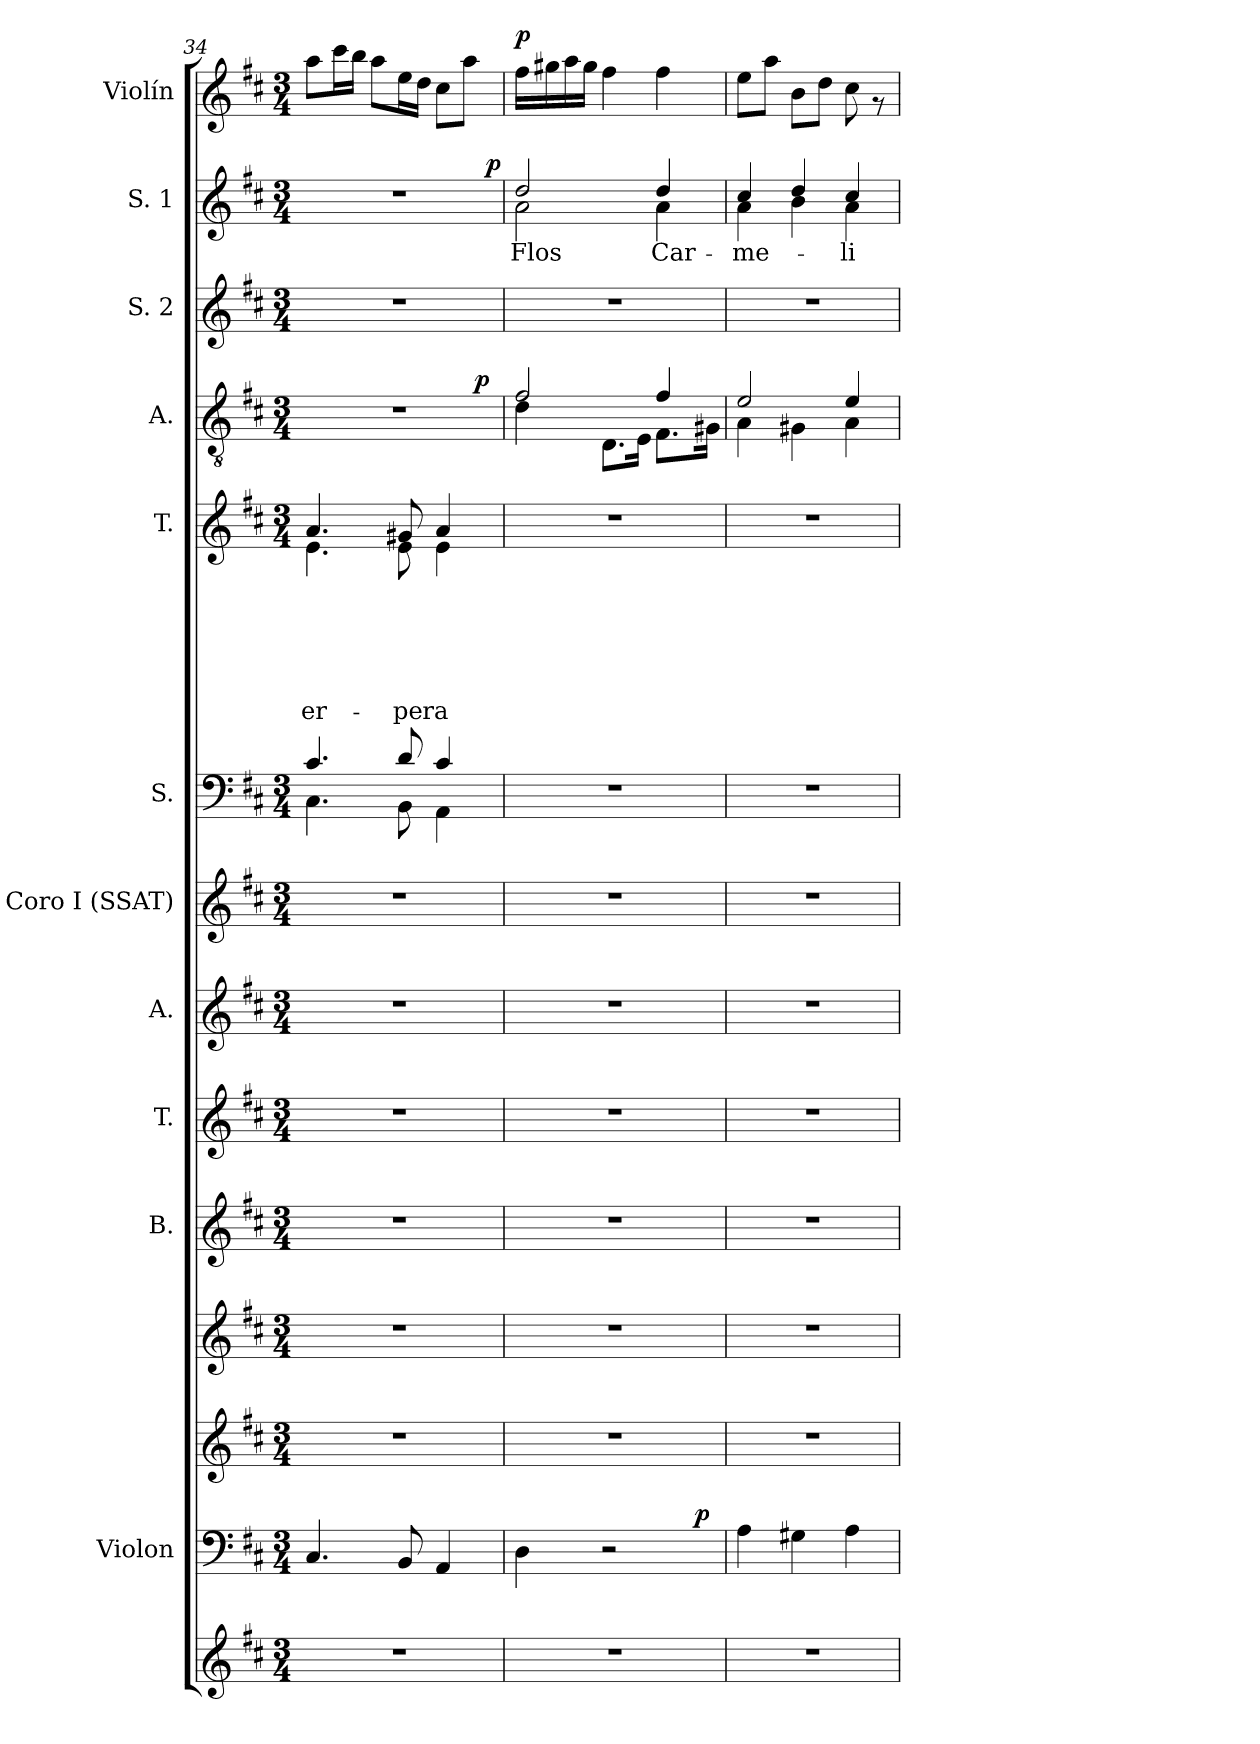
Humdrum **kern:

**kern	**kern	**dynam	**kern	**kern	**kern	**kern	**kern	**kern	**kern	**kern	**text	**text	**text	**text	**text	**text	**kern	**dynam	**kern	**kern	**text	**dynam	**kern	**dynam
*part14	*part13	*part13	*part12	*part11	*part10	*part9	*part8	*part7	*part6	*part5	*part5	*part5	*part5	*part5	*part5	*part5	*part4	*part4	*part3	*part2	*part2	*part2	*part1	*part1
*staff14	*staff13	*staff13	*staff12	*staff11	*staff10	*staff9	*staff8	*staff7	*staff6	*staff5	*staff5	*staff5	*staff5	*staff5	*staff5	*staff5	*staff4	*staff4	*staff3	*staff2	*staff2	*staff2	*staff1	*staff1
*	*I"Violon	*	*	*	*I"B.	*I"T.	*I"A.	*I"Coro I (SSAT)	*I"S.	*I"T.	*	*	*	*	*	*	*I"A.	*	*I"S. 2	*I"S. 1	*	*	*I"Violín	*
*	*I'Violon	*	*	*	*	*	*	*	*	*	*	*	*	*	*	*	*	*	*I'S. 2	*I'S. 1	*	*	*I'Violín	*
*clefG2	*clefF4	*	*clefG2	*clefG2	*clefG2	*clefG2	*clefG2	*clefG2	*clefF4	*clefG2	*	*	*	*	*	*	*clefGv2	*	*clefG2	*clefG2	*	*	*clefG2	*
*k[f#c#]	*k[f#c#]	*	*k[f#c#]	*k[f#c#]	*k[f#c#]	*k[f#c#]	*k[f#c#]	*k[f#c#]	*k[f#c#]	*k[f#c#]	*	*	*	*	*	*	*k[f#c#]	*	*k[f#c#]	*k[f#c#]	*	*	*k[f#c#]	*
*D:	*D:	*	*D:	*D:	*D:	*D:	*D:	*D:	*D:	*D:	*	*	*	*	*	*	*D:	*	*D:	*D:	*	*	*D:	*
*M3/4	*M3/4	*	*M3/4	*M3/4	*M3/4	*M3/4	*M3/4	*M3/4	*M3/4	*M3/4	*	*	*	*	*	*	*M3/4	*	*M3/4	*M3/4	*	*	*M3/4	*
=34	=34	=34	=34	=34	=34	=34	=34	=34	=34	=34	=34	=34	=34	=34	=34	=34	=34	=34	=34	=34	=34	=34	=34	=34
*	*	*	*	*	*	*	*	*	*^	*^	*	*	*	*	*	*	*	*	*	*	*	*	*	*
!	!	!	!	!	!	!	!	!	!	!	!	!	!	!	!	!	!	!LO:LY:b:rj	!	!	!	!	!	!	!	!
*	*	*	*	*	*	*	*	*	*	*	*	*	*	*	*	*	*	*	*^	*	*	*^	*	*	*	*
2.r	4.C#/	.	2.r	2.r	2.r	2.r	2.r	2.r	4.c#/	4.C#\	4.a/	4.e\	.	.	.	.	.	-er-	2.r	2ryy	.	2.r	2.r	2ryy	.	.	8aa\L	.
.	.	.	.	.	.	.	.	.	.	.	.	.	.	.	.	.	.	.	.	.	.	.	.	.	.	.	16ccc#\L	.
.	.	.	.	.	.	.	.	.	.	.	.	.	.	.	.	.	.	.	.	.	.	.	.	.	.	.	16bb\JJ	.
.	.	.	.	.	.	.	.	.	.	.	.	.	.	.	.	.	.	.	.	.	.	.	.	.	.	.	8aa\L	.
!	!	!	!	!	!	!	!	!	!	!	!	!	!	!	!	!	!	!LO:LY:b:rj	!	!	!	!	!	!	!	!	!	!
.	8BB/	.	.	.	.	.	.	.	8d/	8BB\	8e\	8g#X/	.	.	.	.	.	-pe	.	.	.	.	.	.	.	.	16ee\L	.
.	.	.	.	.	.	.	.	.	.	.	.	.	.	.	.	.	.	.	.	.	.	.	.	.	.	.	16dd\JJ	.
!	!	!	!	!	!	!	!	!	!	!	!	!	!	!	!	!	!	!LO:LY:b:rj	!	!	!	!	!	!	!	!	!	!
.	4AA/	.	.	.	.	.	.	.	4c#/	4AA\	4a/	4e\	.	.	.	.	.	ra	.	8ryy	.	.	.	8.ryy	.	.	8cc#\L	.
.	.	.	.	.	.	.	.	.	.	.	.	.	.	.	.	.	.	.	.	32ryy	.	.	.	.	.	.	8aa\J	.
!	!	!	!	!	!	!	!	!	!	!	!	!	!	!	!	!	!	!	!	!	!LO:DY:a	!	!	!	!	!	!	!
.	.	.	.	.	.	.	.	.	.	.	.	.	.	.	.	.	.	.	.	16.ryy	p	.	.	.	.	.	.	.
!	!	!	!	!	!	!	!	!	!	!	!	!	!	!	!	!	!	!	!	!	!	!	!	!	!	!LO:DY:a	!	!
.	.	.	.	.	.	.	.	.	.	.	.	.	.	.	.	.	.	.	.	.	.	.	.	16ryy	.	p	.	.
=35	=35	=35	=35	=35	=35	=35	=35	=35	=35	=35	=35	=35	=35	=35	=35	=35	=35	=35	=35	=35	=35	=35	=35	=35	=35	=35	=35	=35
!	!	!	!	!	!	!	!	!	!	!	!	!	!	!	!	!	!	!	!	!	!	!	!	!	!LO:LY:b	!	!	!LO:DY:a
*	*	*	*	*	*	*	*	*	*v	*v	*	*	*	*	*	*	*	*	*	*	*	*	*	*	*	*	*	*
*	*^	*	*	*	*	*	*	*	*	*v	*v	*	*	*	*	*	*	*	*	*	*	*	*	*	*	*	*
2.r	4D\	2ryy	.	2.r	2.r	2.r	2.r	2.r	2.r	2.r	2.r	.	.	.	.	.	.	2f#/	4d\	.	2.r	2dd/	2a\	Flos	.	16ff#\LL	p
.	.	.	.	.	.	.	.	.	.	.	.	.	.	.	.	.	.	.	.	.	.	.	.	.	.	16gg#X\	.
.	.	.	.	.	.	.	.	.	.	.	.	.	.	.	.	.	.	.	.	.	.	.	.	.	.	16aa\	.
.	.	.	.	.	.	.	.	.	.	.	.	.	.	.	.	.	.	.	.	.	.	.	.	.	.	16gg#\JJ	.
.	2r	.	.	.	.	.	.	.	.	.	.	.	.	.	.	.	.	.	8.D\L	.	.	.	.	.	.	4ff#\	.
.	.	.	.	.	.	.	.	.	.	.	.	.	.	.	.	.	.	.	16E\Jk	.	.	.	.	.	.	.	.
!	!	!	!	!	!	!	!	!	!	!	!	!	!	!	!	!	!	!	!	!	!	!	!	!LO:LY:b	!	!	!
.	.	8ryy	.	.	.	.	.	.	.	.	.	.	.	.	.	.	.	8.F#\L	4f#/	.	.	4dd/	4a\	Car-	.	4ff#\	.
.	.	32ryy	.	.	.	.	.	.	.	.	.	.	.	.	.	.	.	.	.	.	.	.	.	.	.	.	.
!	!	!	!LO:DY:a	!	!	!	!	!	!	!	!	!	!	!	!	!	!	!	!	!	!	!	!	!	!	!	!
.	.	16.ryy	p	.	.	.	.	.	.	.	.	.	.	.	.	.	.	.	.	.	.	.	.	.	.	.	.
.	.	.	.	.	.	.	.	.	.	.	.	.	.	.	.	.	.	16G#X\Jk	.	.	.	.	.	.	.	.	.
=36	=36	=36	=36	=36	=36	=36	=36	=36	=36	=36	=36	=36	=36	=36	=36	=36	=36	=36	=36	=36	=36	=36	=36	=36	=36	=36	=36
!	!	!	!	!	!	!	!	!	!	!	!	!	!	!	!	!	!	!	!	!	!	!	!	!LO:LY:b	!	!	!
*	*v	*v	*	*	*	*	*	*	*	*	*	*	*	*	*	*	*	*	*	*	*	*	*	*	*	*	*
2.r	4A\	.	2.r	2.r	2.r	2.r	2.r	2.r	2.r	2.r	.	.	.	.	.	.	2e/	4A\	.	2.r	4cc#/	4a\	-me-	.	8ee\L	.
.	.	.	.	.	.	.	.	.	.	.	.	.	.	.	.	.	.	.	.	.	.	.	.	.	8aa\J	.
.	4G#X\	.	.	.	.	.	.	.	.	.	.	.	.	.	.	.	.	4G#X\	.	.	4dd/	4b\	.	.	8b\L	.
.	.	.	.	.	.	.	.	.	.	.	.	.	.	.	.	.	.	.	.	.	.	.	.	.	8dd\J	.
!	!	!	!	!	!	!	!	!	!	!	!	!	!	!	!	!	!	!	!	!	!	!	!LO:LY:b	!	!	!
.	4A\	.	.	.	.	.	.	.	.	.	.	.	.	.	.	.	4e/	4A\	.	.	4cc#/	4a\	-li	.	8cc#\	.
.	.	.	.	.	.	.	.	.	.	.	.	.	.	.	.	.	.	.	.	.	.	.	.	.	8rf	.
*	*	*	*	*	*	*	*	*	*	*	*	*	*	*	*	*	*v	*v	*	*	*v	*v	*	*	*	*
=	=	=	=	=	=	=	=	=	=	=	=	=	=	=	=	=	=	=	=	=	=	=	=	=
*-	*-	*-	*-	*-	*-	*-	*-	*-	*-	*-	*-	*-	*-	*-	*-	*-	*-	*-	*-	*-	*-	*-	*-	*-
